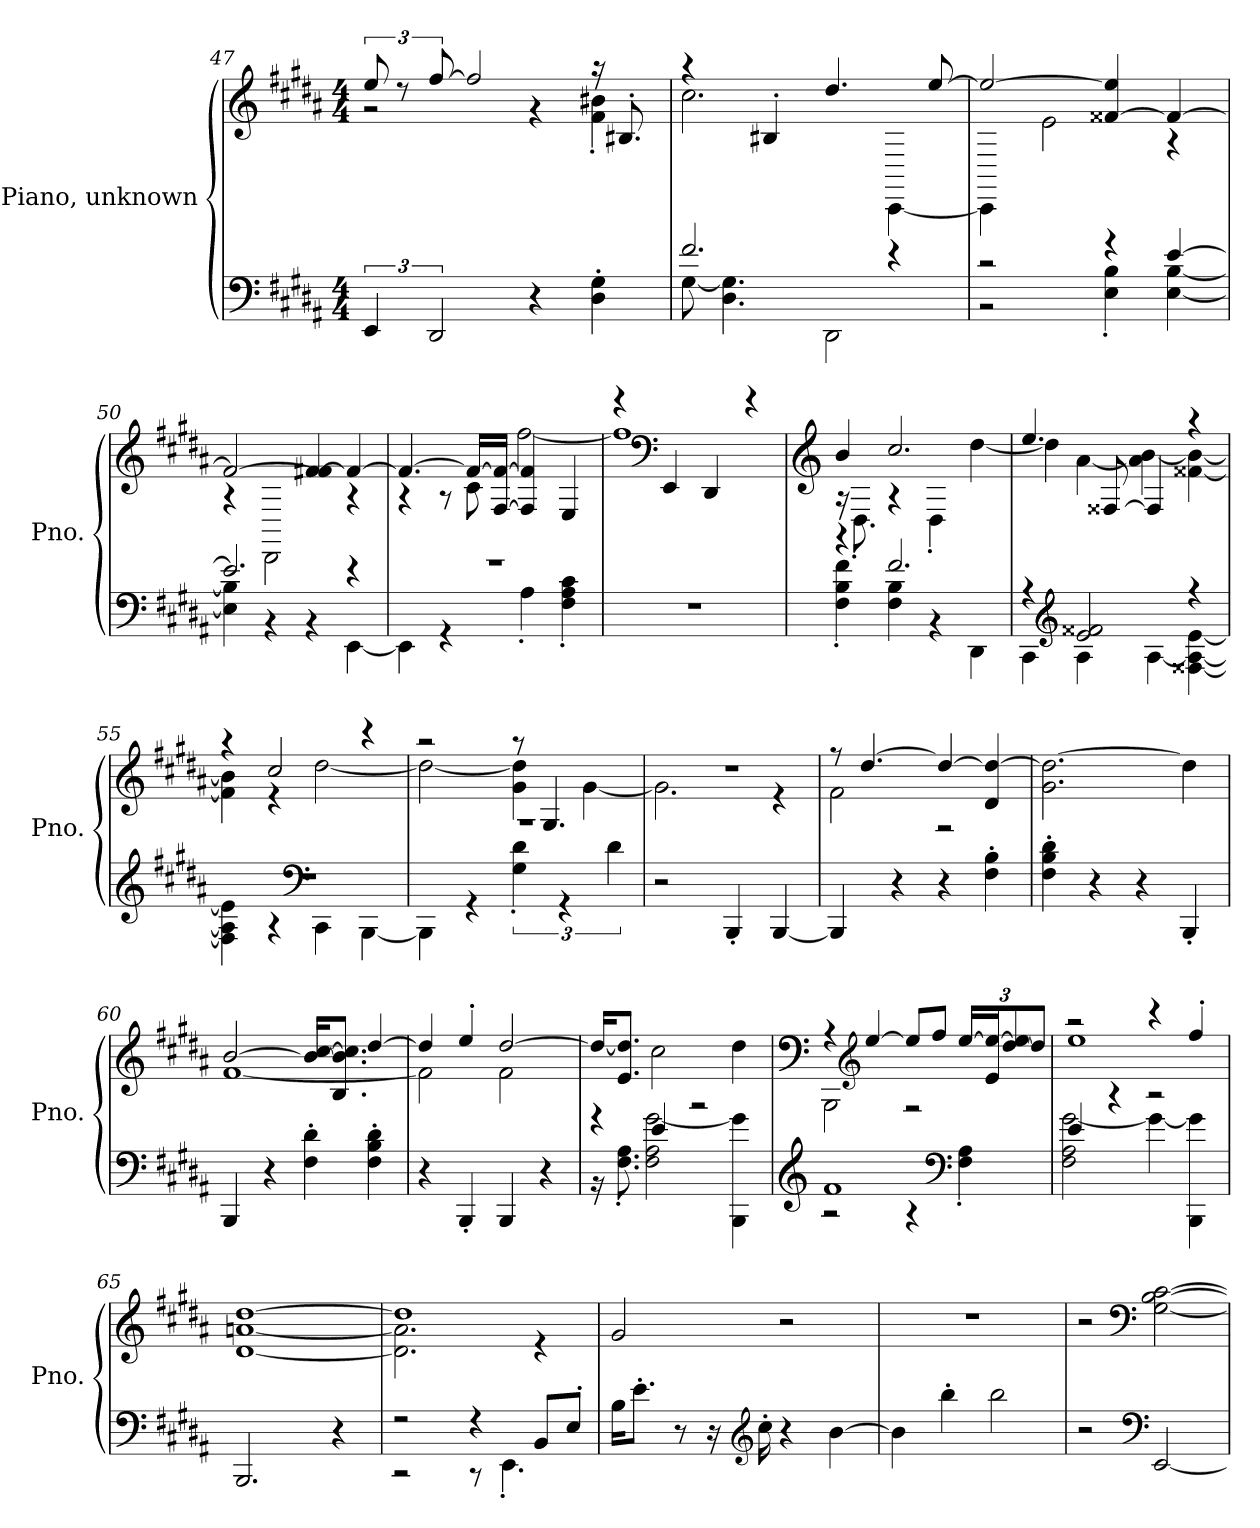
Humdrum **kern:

**kern	**kern
*part1	*part1
*staff2	*staff1
*I"Piano, unknown	*
*I'Pno.	*
*clefF4	*clefG2
*k[f#c#g#d#a#]	*k[f#c#g#d#a#]
*M4/4	*M4/4
=47	=47
*	*^
6EE/	12ee/	2r
.	12r	.
3DD#/	[12ff#/	.
.	2ff#/]	.
4r	.	4r
4D#\' 4G#\'	16r	4f#\' 4b#X\'
.	8.B#X'/	.
!!LO:LB:g=z	!!
=48	=48	=48
*^	*	*
2.f#/	[8G#\	4r	2.cc#\
.	4.D#\ 4.G#\]	.	.
.	.	4B#X'/	.
.	2DD#\	4.dd#/	.
4r	.	.	[4CC#\
.	.	[8ee/	.
=49	=49	=49	=49
2r	2r	2ee/_	4CC#\]
.	.	.	2e\
4r	4E\' 4B\'	[4f##X/ 4ee/]	.
[4e/	[4E\ [4B\	4f##/_	4r
=50	=50	=50	=50
2.e/]	4E\] 4B\]	2f##/_	4r
.	4r	.	2DD#\
.	4r	[4f#X/ 4f##/]	.
4r	[4EE\	4f#/_	4r
=51	=51	=51	=51
1r	4EE\]	4.f#/_	4r
.	4r	.	8r
.	.	16f#/LL_	8c#\
.	.	[16F#/ 16f#/_JJ	.
.	4A#'\	4F#/] 4f#/]	[2ff#\
.	4F#\' 4A#\' 4c#\'	4E/	.
*v	*v	*	*
=52	=52	=52
1r	4r	1ff#]
*	*clefF4	*
.	4EE/	.
.	4DD#/	.
.	4r	.
!!LO:LB:g=z	!!
=53	=53	=53
*	*clefG2	*
*^	*	*
4r	4F#\' 4B\' 4f#\'	4b/	16r
.	.	.	8.D#'\
2.f#/	4F#\ 4B\	2.cc#/	4r
.	4r	.	4D#'\
.	4DD#\	.	[4dd#\
=54	=54	=54	=54
4r	4CC#\	4.ee/	4dd#\]
*clefG2	*	*	*
2e/ 2f##X/	4A#\	.	[4a#\
.	.	[8F##X/	.
.	[4A#\	4F##/]	4a#\] [4b\
4r	[4F##X\ 4A#\_ [4e\	4r	[4f##X\ 4b\_
=55	=55	=55	=55
1r	4F##\] 4A#\] 4e\]	4r	4f##\] 4b\]
.	4r	2cc#/	4r
*clefF4	*	*	*
.	4CC#\	.	[2dd#\
.	[4BBB\	4r	.
=56	=56	=56	=56
1r	4BBB\]	2r	2dd#\_
.	4r	.	.
.	6G#\' 6d#\'	8r	4g#\ 4dd#\]
.	.	4.G#/	.
.	6r	.	.
.	.	.	[4g#\
.	6d#\	.	.
*v	*v	*	*
=57	=57	=57
2r	1r	2.g#\]
4BBB'/	.	.
[4BBB/	.	4r
!!LO:LB:g=z	!!
=58	=58	=58
4BBB/]	8r	2f#\
.	[4.dd#/	.
4r	.	.
4r	4dd#/_	2r
4F#\' 4B\'	4d#/ 4dd#/_	.
*	*v	*v
=59	=59
4F#\' 4B\' 4d#\'	2.g#\ 2.dd#\_
4r	.
4r	.
4BBB'/	4dd#\]
=60	=60
*	*^
4BBB/	[2b/	[1f#
4r	.	.
4F#\' 4d#\'	16b/_ [16cc#/KL	.
.	8.B/ 8.b/] 8.cc#/]J	.
4F#\' 4B\' 4d#\'	[4dd#/	.
=61	=61	=61
4r	4dd#/]	2f#\]
4BBB'/	4ee'/	.
4BBB/	[2dd#/	2f#\
4r	.	.
*	*v	*v
=62	=62
*^	*
4r	16r	16dd#/KL_
.	8.F#\' 8.A#\'	8.e/ 8.dd#/]J
4e/	2F#\ 2A#\ [2g#\	2cc#\
2r	.	.
.	4BBB\ 4g#\]	4dd#\
!!LO:PB:g=z
=63	=63	=63
*clefG2	*	*clefF4
*	*	*^
1f#	2r	4r	2BBB\
*	*	*clefG2	*
.	.	[4ee/	.
.	4r	8ee/L]	2r
.	.	8ff#/J	.
*clefF4	*	*	*
*	*	*Xbrackettup	*
.	4F#\' 4A#\'	[24ee/LL	.
.	.	24e/ 24ee/_J	.
.	.	[12dd#/ 12ee/]	.
.	.	12dd#/J]	.
=64	=64	=64	=64
4e/	2F#\ 2A#\ [2g#\	2r	1ee
4r	.	.	.
2r	4g#\_	4r	.
.	4BBB\ 4g#\]	4ff#'/	.
*v	*v	*	*
=65	=65	=65
2.BBB/	[1dd#	[1d# [1an
4r	.	.
=66	=66	=66
*^	*	*
2r	2r	1dd#]	2.d#\] 2.a\]
4r	8r	.	.
.	4.EE'\	.	.
8BB/L	.	.	4r
8E'/J	.	.	.
*v	*v	*	*
*	*v	*v
=67	=67
16B\KL	2g#/
8.e'\J	.
8r	.
16r	.
*clefG2	*
16cc#'\	.
4r	2r
[4b\	.
!!LO:LB:g=z
=68	=68
4b\]	1r
4bb'\	.
2bb\	.
=69	=69
2r	2r
*clefF4	*clefF4
[2EE/	[2G#\ [2B\ [2c#\
=	=
*-	*-
